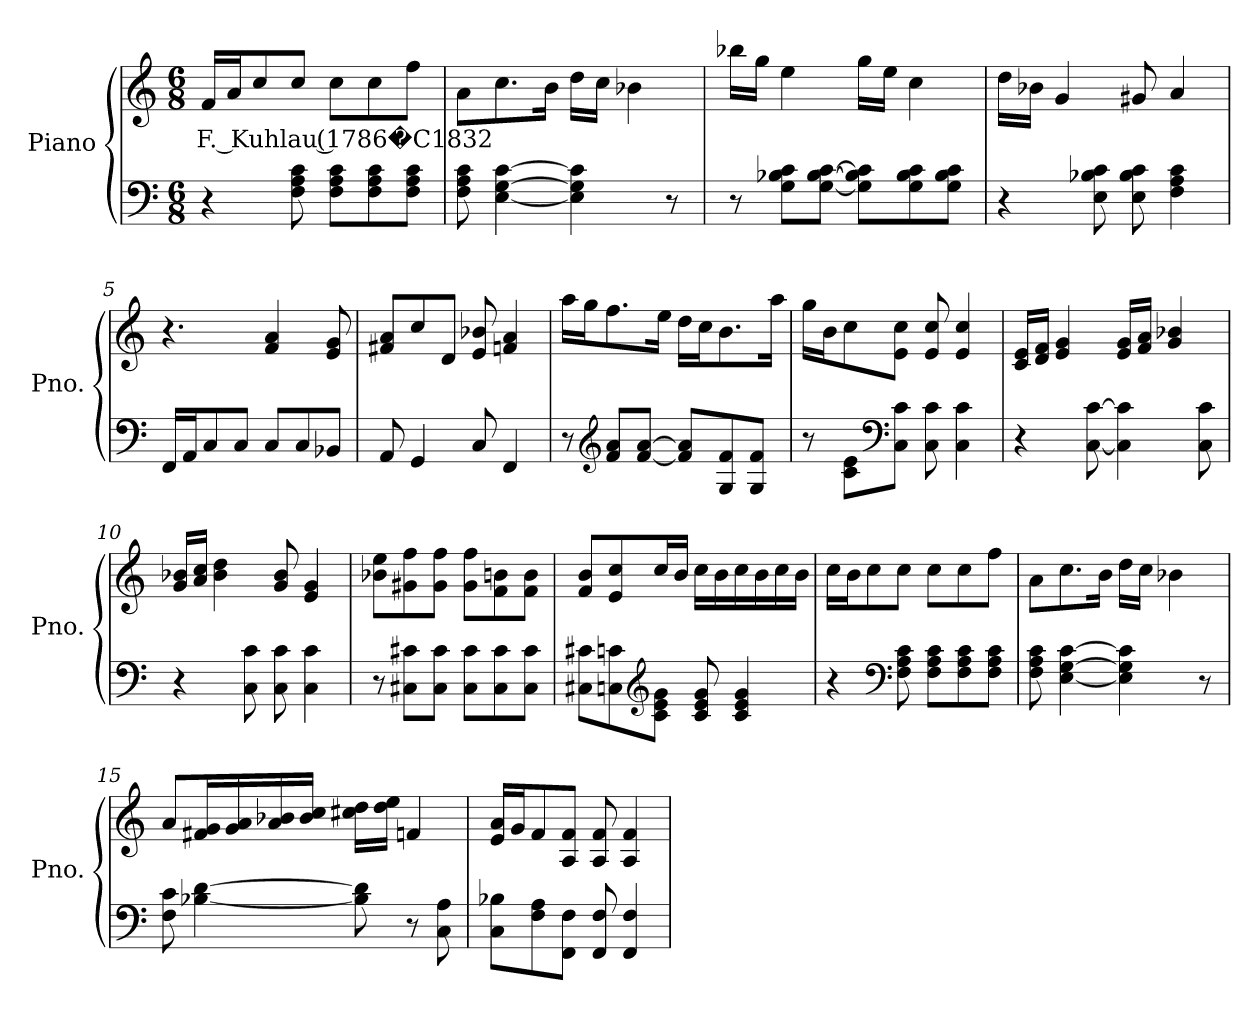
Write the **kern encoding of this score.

**kern	**kern	**text
*part2	*part1	*part1
*staff2	*staff1	*staff1
*I"Piano	*I"Piano	*
*I'Pno.	*I'Pno.	*
*clefF4	*clefG2	*
*k[]	*k[]	*
*M6/8	*M6/8	*
*MM72	*MM72	*
=1	=1	=1
!	!	!LO:LY:b
4r	16f/LL	F. Kuhlau (1786�C1832
.	16a/J	.
.	8cc/	.
8F\ 8A\ 8c\	8cc/J	.
8F\ 8A\ 8c\L	8cc\L	.
8F\ 8A\ 8c\	8cc\	.
8F\ 8A\ 8c\J	8ff\J	.
=2	=2	=2
8F\ 8A\ 8c\	8a\L	.
[4E\ [4G\ [4c\	8.cc\	.
.	16b\Jk	.
4E\] 4G\] 4c\]	16dd\LL	.
.	16cc\JJ	.
.	4b-X\	.
8r	.	.
=3	=3	=3
8r	16bb-X\LL	.
.	16gg\JJ	.
8G\ 8B-X\ 8c\L	4ee\	.
[8G\ [8B-\ [8c\J	.	.
8G\] 8B-\] 8c\]L	16gg\LL	.
.	16ee\JJ	.
8G\ 8B-\ 8c\	4cc\	.
8G\ 8B-\ 8c\J	.	.
!!LO:LB:g=z
=4	=4	=4
4r	16dd\LL	.
.	16b-X\JJ	.
.	4g/	.
8E\ 8B-X\ 8c\	.	.
8E\ 8B-\ 8c\	8g#X/	.
4F\ 4A\ 4c\	4a/	.
=5	=5	=5
16FF/LL	4.r	.
16AA/J	.	.
8C/	.	.
8C/J	.	.
8C/L	4f/ 4a/	.
8C/	.	.
8BB-X/J	8e/ 8g/	.
=6	=6	=6
8AA/	8f#X/ 8a/L	.
4GG/	8cc/	.
.	8d/J	.
8C/	8e/ 8b-X/	.
4FF/	4fn/ 4a/	.
=7	=7	=7
8r	16aa\LL	.
.	16gg\J	.
*clefG2	*	*
8f/ 8a/L	8.ff\	.
[8f/ [8a/J	.	.
.	16ee\Jk	.
8f/] 8a/]L	16dd\LL	.
.	16cc\J	.
8G/ 8f/	8.b\	.
8G/ 8f/J	.	.
.	16aa\Jk	.
!!LO:LB:g=z
=8	=8	=8
8r	16gg\LL	.
.	16b\J	.
8c\ 8e\L	8cc\	.
*clefF4	*	*
8C\ 8c\J	8e\ 8cc\J	.
8C\ 8c\	8e/ 8cc/	.
4C\ 4c\	4e/ 4cc/	.
=9	=9	=9
4r	16c/ 16e/LL	.
.	16d/ 16f/JJ	.
.	4e/ 4g/	.
[8C\ [8c\	.	.
4C\] 4c\]	16e/ 16g/LL	.
.	16f/ 16a/JJ	.
.	4g/ 4b-X/	.
8C\ 8c\	.	.
=10	=10	=10
4r	16g/ 16b-X/LL	.
.	16a/ 16cc/JJ	.
.	4b-\ 4dd\	.
8C\ 8c\	.	.
8C\ 8c\	8g/ 8b-/	.
4C\ 4c\	4e/ 4g/	.
=11	=11	=11
8r	8b-X\ 8ee\L	.
8C#X\ 8c#X\L	8g#X\ 8ff\	.
8C#\ 8c#\J	8g#\ 8ff\J	.
8C#\ 8c#\L	8g#\ 8ff\L	.
8C#\ 8c#\	8f\ 8bn\	.
8C#\ 8c#\J	8f\ 8b\J	.
!!LO:LB:g=z
=12	=12	=12
8C#X\ 8c#X\L	8f/ 8b/L	.
8Cn\ 8cn\	8e/ 8cc/	.
*clefG2	*	*
8c\ 8e\ 8g\J	16cc/L	.
.	16b/JJ	.
8c/ 8e/ 8g/	16cc\LL	.
.	16b\	.
4c/ 4e/ 4g/	16cc\	.
.	16b\	.
.	16cc\	.
.	16b\JJ	.
=13	=13	=13
4r	16cc\LL	.
.	16b\J	.
.	8cc\	.
*clefF4	*	*
8F\ 8A\ 8c\	8cc\J	.
8F\ 8A\ 8c\L	8cc\L	.
8F\ 8A\ 8c\	8cc\	.
8F\ 8A\ 8c\J	8ff\J	.
=14	=14	=14
8F\ 8A\ 8c\	8a\L	.
[4E\ [4G\ [4c\	8.cc\	.
.	16b\Jk	.
4E\] 4G\] 4c\]	16dd\LL	.
.	16cc\JJ	.
.	4b-X\	.
8r	.	.
!!LO:LB:g=z
=15	=15	=15
8F\ 8c\	8a/L	.
[4B-X\ [4d\	16f#X/ 16g/L	.
.	16g/ 16a/	.
.	16a/ 16b-X/	.
.	16b-/ 16cc/JJ	.
8B-\] 8d\]	16cc#X\ 16dd\LL	.
.	16dd\ 16ee\JJ	.
8r	4fn/	.
8C\ 8A\	.	.
=16	=16	=16
8C\ 8B-X\L	16e/ 16a/LL	.
.	16g/J	.
8F\ 8A\	8f/	.
8FF\ 8F\J	8A/ 8f/J	.
8FF/ 8F/	8A/ 8f/	.
4FF/ 4F/	4A/ 4f/	.
=	=	=
*-	*-	*-
